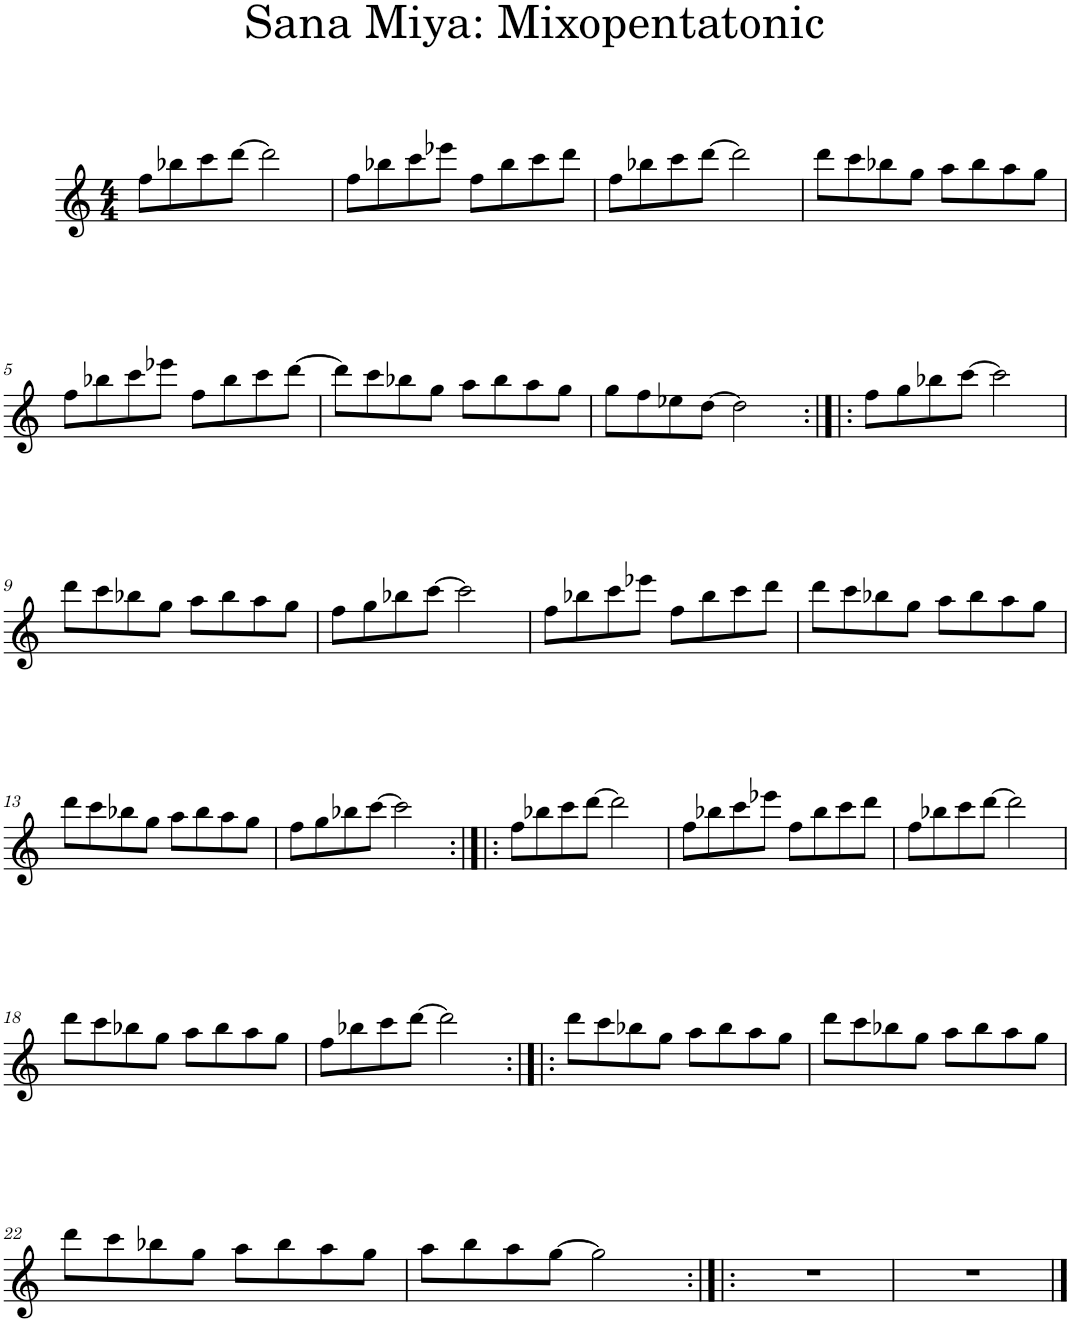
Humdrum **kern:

**kern
*part1
*staff1
*I"Piano
*I'Pno.
*clefG2
*k[]
*M4/4
=1
8ff\L
8bb-X\
8ccc\
[8ddd\J
2ddd\]
=2
8ff\L
8bb-X\
8ccc\
8eee-X\J
8ff\L
8bb-\
8ccc\
8ddd\J
=3
8ff\L
8bb-X\
8ccc\
[8ddd\J
2ddd\]
=4
8ddd\L
8ccc\
8bb-X\
8gg\J
8aa\L
8bb-\
8aa\
8gg\J
!!LO:LB:g=z
=5
8ff\L
8bb-X\
8ccc\
8eee-X\J
8ff\L
8bb-\
8ccc\
[8ddd\J
=6
8ddd\L]
8ccc\
8bb-X\
8gg\J
8aa\L
8bb-\
8aa\
8gg\J
=7
8gg\L
8ff\
8ee-X\
[8dd\J
2dd\]
=8:|!|:
8ff\L
8gg\
8bb-X\
[8ccc\J
2ccc\]
!!LO:LB:g=z
=9
8ddd\L
8ccc\
8bb-X\
8gg\J
8aa\L
8bb-\
8aa\
8gg\J
=10
8ff\L
8gg\
8bb-X\
[8ccc\J
2ccc\]
=11
8ff\L
8bb-X\
8ccc\
8eee-X\J
8ff\L
8bb-\
8ccc\
8ddd\J
=12
8ddd\L
8ccc\
8bb-X\
8gg\J
8aa\L
8bb-\
8aa\
8gg\J
!!LO:LB:g=z
=13
8ddd\L
8ccc\
8bb-X\
8gg\J
8aa\L
8bb-\
8aa\
8gg\J
=14
8ff\L
8gg\
8bb-X\
[8ccc\J
2ccc\]
=15:|!|:
8ff\L
8bb-X\
8ccc\
[8ddd\J
2ddd\]
=16
8ff\L
8bb-X\
8ccc\
8eee-X\J
8ff\L
8bb-\
8ccc\
8ddd\J
=17
8ff\L
8bb-X\
8ccc\
[8ddd\J
2ddd\]
!!LO:LB:g=z
=18
8ddd\L
8ccc\
8bb-X\
8gg\J
8aa\L
8bb-\
8aa\
8gg\J
=19
8ff\L
8bb-X\
8ccc\
[8ddd\J
2ddd\]
=20:|!|:
8ddd\L
8ccc\
8bb-X\
8gg\J
8aa\L
8bb-\
8aa\
8gg\J
=21
8ddd\L
8ccc\
8bb-X\
8gg\J
8aa\L
8bb-\
8aa\
8gg\J
!!LO:LB:g=z
=22
8ddd\L
8ccc\
8bb-X\
8gg\J
8aa\L
8bb-\
8aa\
8gg\J
=23
8aa\L
8bb\
8aa\
[8gg\J
2gg\]
=24:|!|:
1r
=25
1r
==
*-
